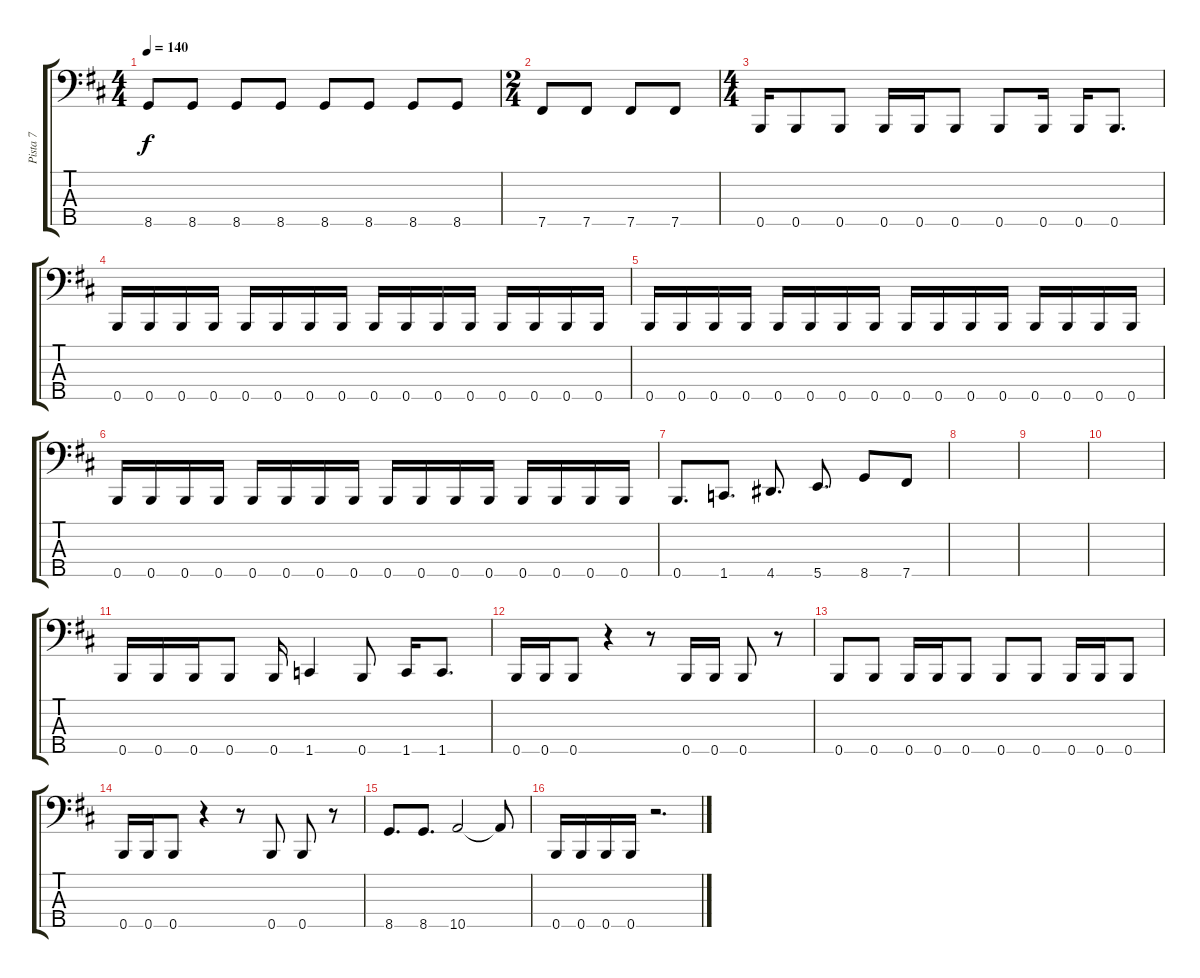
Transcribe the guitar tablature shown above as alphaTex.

\track ("Pista 7" "Pista 7") {instrument electricbassfinger}
\staff {score tabs}
\tuning (G2 D2 A1 E1 B0) {hide}
\ts (4 4)
\tempo 140
\clef f4
\ks bminor
8.5.8{dy f} 8.5.8 8.5.8 8.5.8 8.5.8 8.5.8 8.5.8 8.5.8 |
\ts (2 4)
7.5.8 7.5.8 7.5.8 7.5.8 |
\ts (4 4)
0.5.16 0.5.8 0.5.8 0.5.16 0.5.16 0.5.8 0.5.8 0.5.16 0.5.16 0.5.8{d} |
0.5.16 0.5.16 0.5.16 0.5.16 0.5.16 0.5.16 0.5.16 0.5.16 0.5.16 0.5.16 0.5.16 0.5.16 0.5.16 0.5.16 0.5.16 0.5.16 |
0.5.16 0.5.16 0.5.16 0.5.16 0.5.16 0.5.16 0.5.16 0.5.16 0.5.16 0.5.16 0.5.16 0.5.16 0.5.16 0.5.16 0.5.16 0.5.16 |
0.5.16 0.5.16 0.5.16 0.5.16 0.5.16 0.5.16 0.5.16 0.5.16 0.5.16 0.5.16 0.5.16 0.5.16 0.5.16 0.5.16 0.5.16 0.5.16 |
0.5.8{d} 1.5.8{d} 4.5.8{d} 5.5.8{d} 8.5.8 7.5.8 |
|
|
|
0.5.16 0.5.16 0.5.16 0.5.8 0.5.16 1.5.4 0.5.8 1.5.16 1.5.8{d} |
0.5.16 0.5.16 0.5.8 r.4 r.8 0.5.16 0.5.16 0.5.8 r.8 |
0.5.8 0.5.8 0.5.16 0.5.16 0.5.8 0.5.8 0.5.8 0.5.16 0.5.16 0.5.8 |
0.5.16 0.5.16 0.5.8 r.4 r.8 0.5.8 0.5.8 r.8 |
8.5.8{d} 8.5.8{d} 10.5.2 10.5{t}.8 |
0.5.16 0.5.16 0.5.16 0.5.16 r.2{d}
